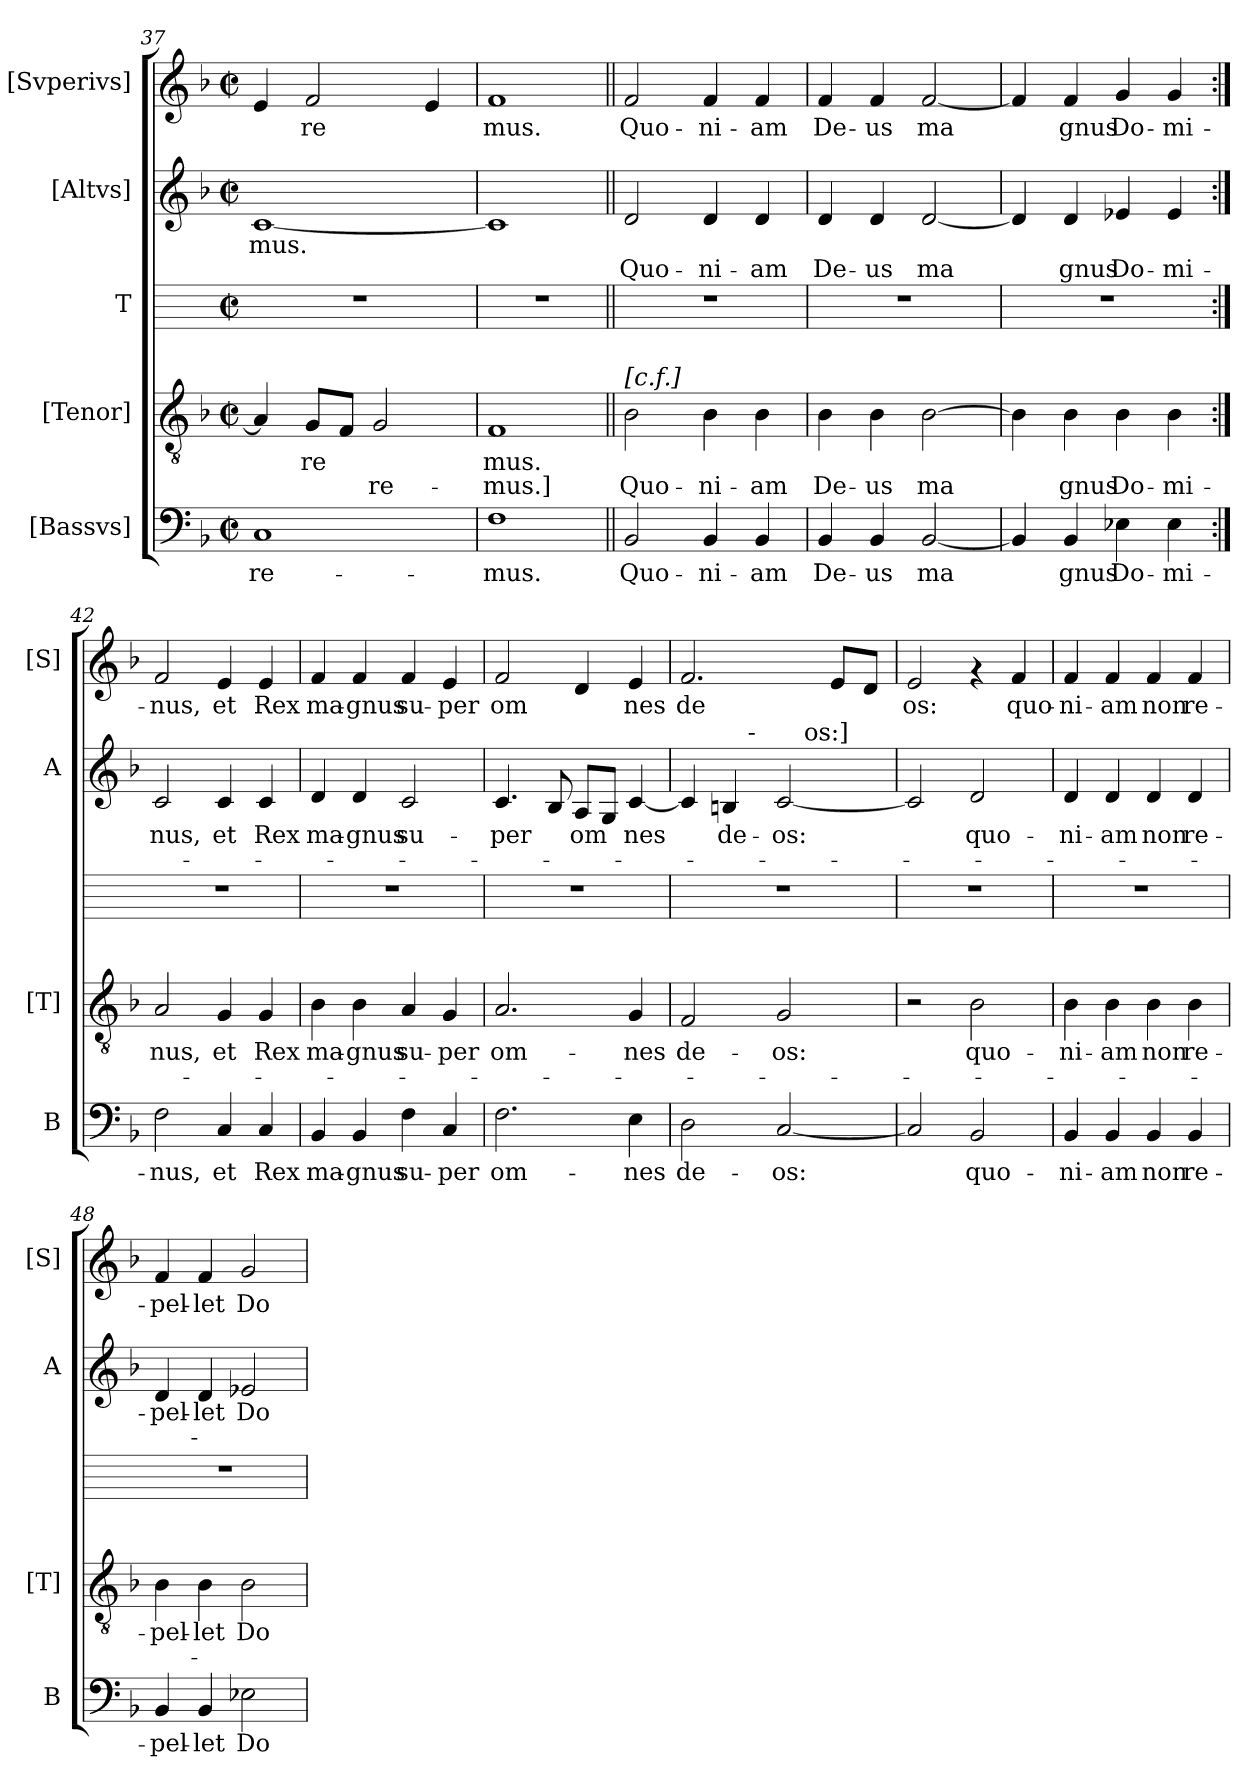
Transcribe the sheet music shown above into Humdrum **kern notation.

**kern	**text	**kern	**text	**text	**kern	**kern	**text	**text	**kern	**text
*part5	*part5	*part4	*part4	*part4	*part3	*part2	*part2	*part2	*part1	*part1
*staff5	*staff5	*staff4	*staff4	*staff4	*staff3	*staff2	*staff2	*staff2	*staff1	*staff1
*I"[Bassvs]	*	*I"[Tenor]	*	*	*I"T	*I"[Altvs]	*	*	*I"[Svperivs]	*
*I'B	*	*I'[T]	*	*	*	*I'A	*	*	*I'[S]	*
*clefF4	*	*clefGv2	*	*	*	*clefG2	*	*	*clefG2	*
*k[b-]	*	*k[b-]	*	*	*k[]	*k[b-]	*	*	*k[b-]	*
*F:	*	*F:	*	*	*C:	*F:	*	*	*F:	*
*M2/2	*	*M2/2	*	*	*M2/2	*M2/2	*	*	*M2/2	*
*met(c|)	*	*met(c|)	*	*	*met(c|)	*met(c|)	*	*	*met(c|)	*
=37	=37	=37	=37	=37	=37	=37	=37	=37	=37	=37
!	!LO:LY:b:cj	!	!LO:LY:b:cj	!LO:LY:b:cj	!	!	!LO:LY:b:cj	!	!	!LO:LY:b:cj
1C	-re-	4A/]	--	--	1r	[<1c	-mus.	.	4e/	--
!	!	!	!LO:LY:b:cj	!LO:LY:b:cj	!	!	!	!	!	!LO:LY:b:cj
.	.	8G/L	-re-	--	.	.	.	.	2f/	-re-
!	!	!	!LO:LY:b:cj	!LO:LY:b:cj	!	!	!	!	!	!
.	.	8F/J	--	--	.	.	.	.	.	.
!	!	!	!LO:LY:b:cj	!LO:LY:b:cj	!	!	!	!	!	!
.	.	2G/	--	-re-	.	.	.	.	.	.
!	!	!	!	!	!	!	!	!	!	!LO:LY:b:cj
.	.	.	.	.	.	.	.	.	4e/	--
=38	=38	=38	=38	=38	=38	=38	=38	=38	=38	=38
!	!LO:LY:b:cj	!	!LO:LY:b:cj	!LO:LY:b:cj	!	!	!LO:LY:b:cj	!	!	!LO:LY:b:cj
1F	-mus.	1F	-mus.	mus.]	1r	1c]	.	.	1f	-mus.
=39||	=39||	=39||	=39||	=39||	=39||	=39||	=39||	=39||	=39||	=39||
!	!	!LO:TX:a:t=[c.f.]	!	!	!	!	!	!	!	!
!	!LO:LY:b:cj	!	!LO:LY:b:cj	!LO:LY:b:cj	!	!	!LO:LY:b:cj	!LO:LY:b:cj	!	!LO:LY:b:cj
2BB-/	Quo-	2B-\	.	Quo-	1r	2d/	.	Quo-	2f/	Quo-
!	!LO:LY:b:cj	!	!LO:LY:b:cj	!LO:LY:b:cj	!	!	!LO:LY:b:cj	!LO:LY:b:cj	!	!LO:LY:b:cj
4BB-/	-ni-	4B-\	-	ni-	.	4d/	-	ni-	4f/	-ni-
!	!LO:LY:b:cj	!	!LO:LY:b:cj	!LO:LY:b:cj	!	!	!LO:LY:b:cj	!LO:LY:b:cj	!	!LO:LY:b:cj
4BB-/	-am	4B-\	-	am	.	4d/	-	am	4f/	-am
=40	=40	=40	=40	=40	=40	=40	=40	=40	=40	=40
!	!LO:LY:b:cj	!	!LO:LY:b:cj	!LO:LY:b:cj	!	!	!LO:LY:b:cj	!LO:LY:b:cj	!	!LO:LY:b:cj
4BB-/	De-	4B-\	.	De-	1r	4d/	.	De-	4f/	De-
!	!LO:LY:b:cj	!	!LO:LY:b:cj	!LO:LY:b:cj	!	!	!LO:LY:b:cj	!LO:LY:b:cj	!	!LO:LY:b:cj
4BB-/	-us	4B-\	-	us	.	4d/	-	us	4f/	-us
!	!LO:LY:b:cj	!	!LO:LY:b:cj	!LO:LY:b:cj	!	!	!LO:LY:b:cj	!LO:LY:b:cj	!	!LO:LY:b:cj
[<2BB-/	ma-	[>2B-\	.	ma-	.	[<2d/	.	ma-	[<2f/	ma-
=41	=41	=41	=41	=41	=41	=41	=41	=41	=41	=41
!	!LO:LY:b:cj	!	!LO:LY:b:cj	!LO:LY:b:cj	!	!	!LO:LY:b:cj	!LO:LY:b:cj	!	!LO:LY:b:cj
4BB-/]	--	4B-\]	-	-	1r	4d/]	-	-	4f/]	--
!	!LO:LY:b:cj	!	!LO:LY:b:cj	!LO:LY:b:cj	!	!	!LO:LY:b:cj	!LO:LY:b:cj	!	!LO:LY:b:cj
4BB-/	-gnus	4B-\	-	gnus	.	4d/	-	gnus	4f/	-gnus
!	!LO:LY:b:cj	!	!LO:LY:b:cj	!LO:LY:b:cj	!	!	!LO:LY:b:cj	!LO:LY:b:cj	!	!LO:LY:b:cj
4E-X\	Do-	4B-\	.	Do-	.	4e-X/	.	Do-	4g/	Do-
!	!LO:LY:b:cj	!	!LO:LY:b:cj	!LO:LY:b:cj	!	!	!LO:LY:b:cj	!LO:LY:b:cj	!	!LO:LY:b:cj
4E-\	-mi-	4B-\	-	mi-	.	4e-/	-	mi-	4g/	-mi-
!!LO:PB:g=z
=42:|!	=42:|!	=42:|!	=42:|!	=42:|!	=42:|!	=42:|!	=42:|!	=42:|!	=42:|!	=42:|!
!	!LO:LY:b:cj	!	!LO:LY:b:cj	!	!	!	!LO:LY:b:cj	!	!	!LO:LY:b:cj
2F\	-nus,	2A/	-nus,	.	1r	2c/	-nus,	.	2f/	-nus,
!	!LO:LY:b:cj	!	!LO:LY:b:cj	!	!	!	!LO:LY:b:cj	!	!	!LO:LY:b:cj
4C/	et	4G/	et	.	.	4c/	et	.	4e/	et
!	!LO:LY:b:cj	!	!LO:LY:b:cj	!	!	!	!LO:LY:b:cj	!	!	!LO:LY:b:cj
4C/	Rex	4G/	Rex	.	.	4c/	Rex	.	4e/	Rex
=43	=43	=43	=43	=43	=43	=43	=43	=43	=43	=43
!	!LO:LY:b:cj	!	!LO:LY:b:cj	!	!	!	!LO:LY:b:cj	!	!	!LO:LY:b:cj
4BB-/	ma-	4B-\	ma-	.	1r	4d/	ma-	.	4f/	ma-
!	!LO:LY:b:cj	!	!LO:LY:b:cj	!	!	!	!LO:LY:b:cj	!	!	!LO:LY:b:cj
4BB-/	-gnus	4B-\	-gnus	.	.	4d/	-gnus	.	4f/	-gnus
!	!LO:LY:b:cj	!	!LO:LY:b:cj	!	!	!	!LO:LY:b:cj	!	!	!LO:LY:b:cj
4F\	su-	4A/	su-	.	.	2c/	su-	.	4f/	su-
!	!LO:LY:b:cj	!	!LO:LY:b:cj	!	!	!	!	!	!	!LO:LY:b:cj
4C/	-per	4G/	-per	.	.	.	.	.	4e/	-per
=44	=44	=44	=44	=44	=44	=44	=44	=44	=44	=44
!	!LO:LY:b:cj	!	!LO:LY:b:cj	!	!	!	!LO:LY:b:cj	!	!	!LO:LY:b:cj
2.F\	om-	2.A/	om-	.	1r	4.c/	-per	.	2f/	om-
!	!	!	!	!	!	!	!LO:LY:b:cj	!	!	!
.	.	.	.	.	.	8B-/	.	.	.	.
!	!	!	!	!	!	!	!LO:LY:b:cj	!	!	!LO:LY:b:cj
.	.	.	.	.	.	8A/L	om-	.	4d/	--
!	!	!	!	!	!	!	!LO:LY:b:cj	!	!	!
.	.	.	.	.	.	8G/J	--	.	.	.
!	!LO:LY:b:cj	!	!LO:LY:b:cj	!	!	!	!LO:LY:b:cj	!	!	!LO:LY:b:cj
4E\	-nes	4G/	-nes	.	.	[<4c/	-nes	.	4e/	-nes
=45	=45	=45	=45	=45	=45	=45	=45	=45	=45	=45
!	!	!	!	!	!	!LO:TX:a:t=[de	!	!	!	!
!	!LO:LY:b:cj	!	!LO:LY:b:cj	!	!	!	!LO:LY:b:cj	!	!	!LO:LY:b:cj
*	*	*	*	*	*	*^	*	*	*	*
*	*	*	*	*	*	*	*^	*	*	*	*
2D\	de-	2F/	de-	.	1r	4c/]	4ryy	2ryy	.	.	2.f/	de-
!	!	!	!	!	!	!	!	!	!LO:LY:b:cj	!	!	!
.	.	.	.	.	.	4B/	16..ryy	.	de-	.	.	.
!	!	!	!	!	!	!	!LO:TX:a:t=-	!	!	!	!	!
.	.	.	.	.	.	.	2ryy	.	.	.	.	.
!	!LO:LY:b:cj	!	!LO:LY:b:cj	!	!	!	!	!	!LO:LY:b:cj	!	!	!
[<2C/	-os:	2G/	-os:	.	.	[<2c/	.	8ryy	-os:	.	.	.
!	!	!	!	!	!	!	!	!LO:TX:a:t=os&colon;]	!	!	!	!
.	.	.	.	.	.	.	.	4.ryy	.	.	.	.
!	!	!	!	!	!	!	!	!	!	!	!	!LO:LY:b:cj
.	.	.	.	.	.	.	.	.	.	.	8e/L	--
.	.	.	.	.	.	.	8ryy	.	.	.	.	.
!	!	!	!	!	!	!	!	!	!	!	!	!LO:LY:b:cj
.	.	.	.	.	.	.	.	.	.	.	8d/J	--
.	.	.	.	.	.	.	64ryy	.	.	.	.	.
=46	=46	=46	=46	=46	=46	=46	=46	=46	=46	=46	=46	=46
!	!LO:LY:b:cj	!	!	!	!	!	!	!	!LO:LY:b:cj	!	!	!LO:LY:b:cj
*	*	*	*	*	*	*v	*v	*v	*	*	*	*
2C/]	.	2r	.	.	1r	2c/]	.	.	2e/	-os:
!	!LO:LY:b:cj	!	!LO:LY:b:cj	!	!	!	!LO:LY:b:cj	!	!	!
2BB-/	quo-	2B-\	quo-	.	.	2d/	quo-	.	4rf	.
!	!	!	!	!	!	!	!	!	!	!LO:LY:b:cj
.	.	.	.	.	.	.	.	.	4f/	quo-
=47	=47	=47	=47	=47	=47	=47	=47	=47	=47	=47
!	!LO:LY:b:cj	!	!LO:LY:b:cj	!	!	!	!LO:LY:b:cj	!	!	!LO:LY:b:cj
4BB-/	-ni-	4B-\	-ni-	.	1r	4d/	-ni-	.	4f/	-ni-
!	!LO:LY:b:cj	!	!LO:LY:b:cj	!	!	!	!LO:LY:b:cj	!	!	!LO:LY:b:cj
4BB-/	-am	4B-\	-am	.	.	4d/	-am	.	4f/	-am
!	!LO:LY:b:cj	!	!LO:LY:b:cj	!	!	!	!LO:LY:b:cj	!	!	!LO:LY:b:cj
4BB-/	non	4B-\	non	.	.	4d/	non	.	4f/	non
!	!LO:LY:b:cj	!	!LO:LY:b:cj	!	!	!	!LO:LY:b:cj	!	!	!LO:LY:b:cj
4BB-/	re-	4B-\	re-	.	.	4d/	re-	.	4f/	re-
!!LO:LB:g=z
=48	=48	=48	=48	=48	=48	=48	=48	=48	=48	=48
!	!LO:LY:b:cj	!	!LO:LY:b:cj	!	!	!	!LO:LY:b:cj	!	!	!LO:LY:b:cj
4BB-/	-pel-	4B-\	-pel-	.	1r	4d/	-pel-	.	4f/	-pel-
!	!LO:LY:b:cj	!	!LO:LY:b:cj	!	!	!	!LO:LY:b:cj	!	!	!LO:LY:b:cj
4BB-/	-let	4B-\	-let	.	.	4d/	-let	.	4f/	-let
!	!LO:LY:b:cj	!	!LO:LY:b:cj	!	!	!	!LO:LY:b:cj	!	!	!LO:LY:b:cj
2E-X\	Do-	2B-\	Do-	.	.	2e-X/	Do-	.	2g/	Do-
=	=	=	=	=	=	=	=	=	=	=
*-	*-	*-	*-	*-	*-	*-	*-	*-	*-	*-
